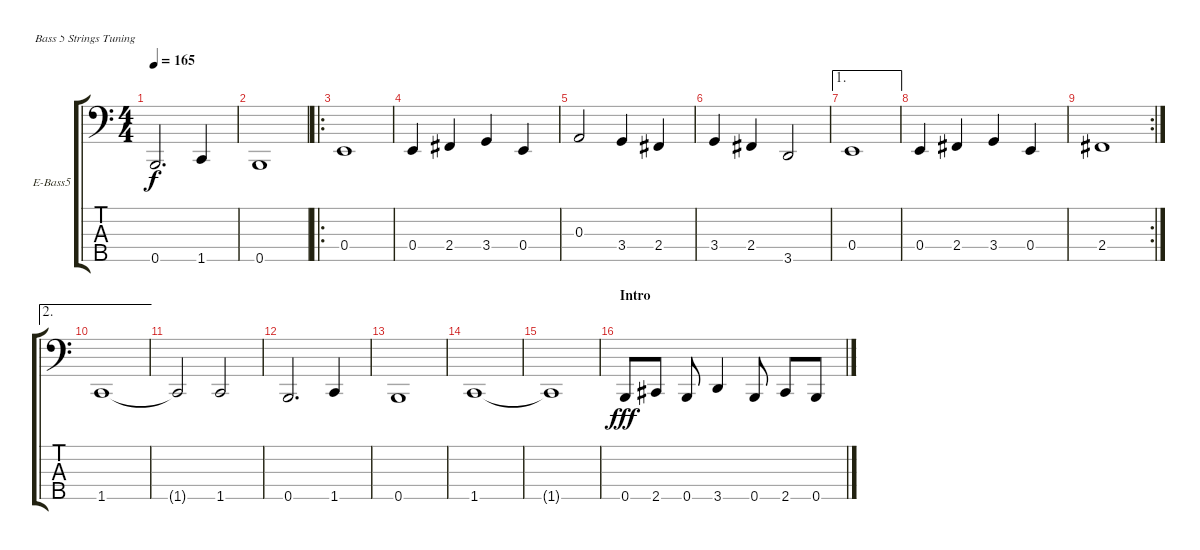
\defaultSystemsLayout 4
\bracketExtendMode groupsimilarinstruments
\firstSystemTrackNameOrientation horizontal
\otherSystemsTrackNameOrientation horizontal
\track ("Bass" "E-Bass5") {instrument electricbassfinger}
\staff {score tabs}
\tuning (G2 D2 A1 E1 B0)
\ts (4 4)
\tempo 165
\clef f4
\scale
0.333333
\ks c
0.5.2{d dy f} 1.5.4 |
\scale
0.313131 0.5.1 |
\ro
\scale
0.373737 0.4.1 |
\scale
0.313131 0.4.4 2.4.4 3.4.4 0.4.4 |
\scale
0.333333 0.3.2 3.4.4 2.4.4 |
\scale
0.333333 3.4.4 2.4.4 3.5.2 |
\ae 1
\scale
0.333333 0.4.1 |
\scale
0.322917 0.4.4 2.4.4 3.4.4 0.4.4 |
\rc 2
\scale
0.354167 2.4.1 |
\ae 2
\scale
0.322917 1.5.1 |
\scale
0.333333 1.5{t}.2 1.5.2 |
\scale
0.333333 0.5.2{d} 1.5.4 |
\scale
0.333333 0.5.1 |
1.5.1 |
1.5{t}.1 |
\section ("" "Intro")
\scale
0.333333 0.5.8{dy fff} 2.5.8 0.5.8 3.5.4 0.5.8 2.5.8 0.5.8
